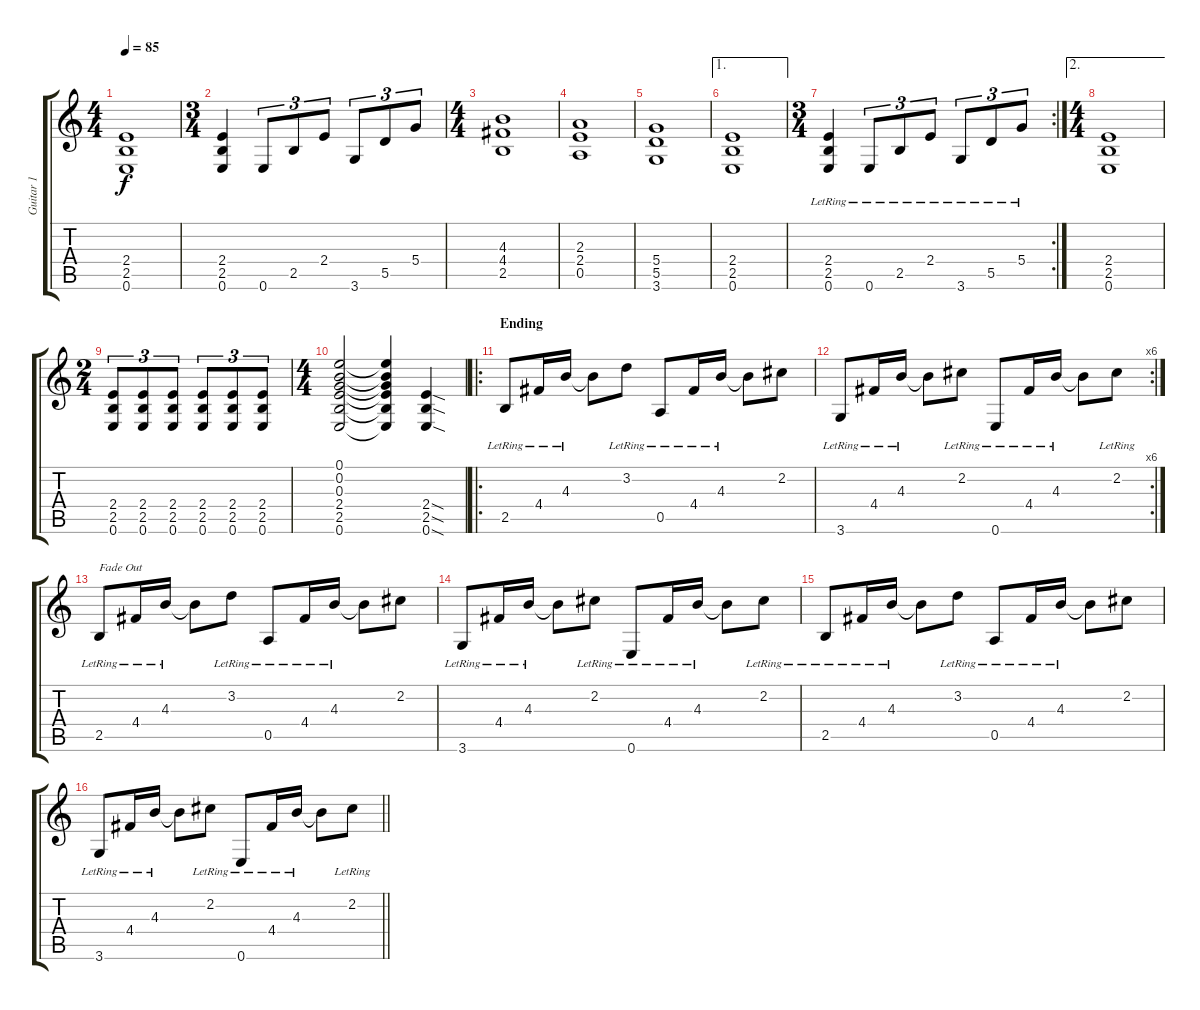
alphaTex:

\track ("Guitar 1" "Guitar 1") {instrument acousticguitarnylon}
\staff {score tabs}
\tuning (E4 B3 G3 D3 A2 E2) {hide}
\ts (4 4)
\tempo 85
\clef g2
\ks c
(2.4 2.5 0.6).1{dy f} |
\ts (3 4)
(2.4 2.5 0.6).4 0.6.8{tu (3 2)} 2.5.8{tu (3 2)} 2.4.8{tu (3 2)} 3.6.8{tu (3 2)} 5.5.8{tu (3 2)} 5.4.8{tu (3 2)} |
\ts (4 4)
(4.3 4.4 2.5).1 |
(2.3 2.4 0.5).1 |
(5.4 5.5 3.6).1 |
\ae 1
(2.4 2.5 0.6).1 |
\rc 2
\ts (3 4)
(2.4{lr} 2.5{lr} 0.6{lr}).4 0.6{lr}.8{tu (3 2)} 2.5{lr}.8{tu (3 2)} 2.4{lr}.8{tu (3 2)} 3.6{lr}.8{tu (3 2)} 5.5{lr}.8{tu (3 2)} 5.4{lr}.8{tu (3 2)} |
\ae 2
\ts (4 4)
(2.4 2.5 0.6).1 |
\ts (2 4)
(2.4 2.5 0.6).8{tu (3 2)} (2.4 2.5 0.6).8{tu (3 2)} (2.4 2.5 0.6).8{tu (3 2)} (2.4 2.5 0.6).8{tu (3 2)} (2.4 2.5 0.6).8{tu (3 2)} (2.4 2.5 0.6).8{tu (3 2)} |
\ts (4 4)
(0.1 0.2 0.3 2.4 2.5 0.6).2 (0.1{t} 0.2{t} 0.3{t} 2.4{t} 2.5{t} 0.6{t}).4 (2.4{sod} 2.5{sod} 0.6{sod}).4 |
\ro
\section ("" "Ending")
2.5{lr}.8 4.4{lr}.16 4.3{lr}.16 4.3{t}.8 3.2{lr}.8 0.5{lr}.8 4.4{lr}.16 4.3{lr}.16 4.3{t}.8 2.2.8 |
\rc 6
3.6{lr}.8 4.4{lr}.16 4.3{lr}.16 4.3{t}.8 2.2{lr}.8 0.6{lr}.8 4.4{lr}.16 4.3{lr}.16 4.3{t}.8 2.2{lr}.8 |
2.5{lr}.8{txt "Fade Out" volume 1} 4.4{lr}.16 4.3{lr}.16 4.3{t}.8 3.2{lr}.8 0.5{lr}.8 4.4{lr}.16 4.3{lr}.16 4.3{t}.8 2.2.8 |
3.6{lr}.8 4.4{lr}.16 4.3{lr}.16 4.3{t}.8 2.2{lr}.8 0.6{lr}.8 4.4{lr}.16 4.3{lr}.16 4.3{t}.8 2.2{lr}.8 |
2.5{lr}.8 4.4{lr}.16 4.3{lr}.16 4.3{t}.8 3.2{lr}.8 0.5{lr}.8 4.4{lr}.16 4.3{lr}.16 4.3{t}.8 2.2.8 |
\barLineRight lightlight
3.6{lr}.8 4.4{lr}.16 4.3{lr}.16 4.3{t}.8 2.2{lr}.8 0.6{lr}.8 4.4{lr}.16 4.3{lr}.16 4.3{t}.8 2.2{lr}.8
